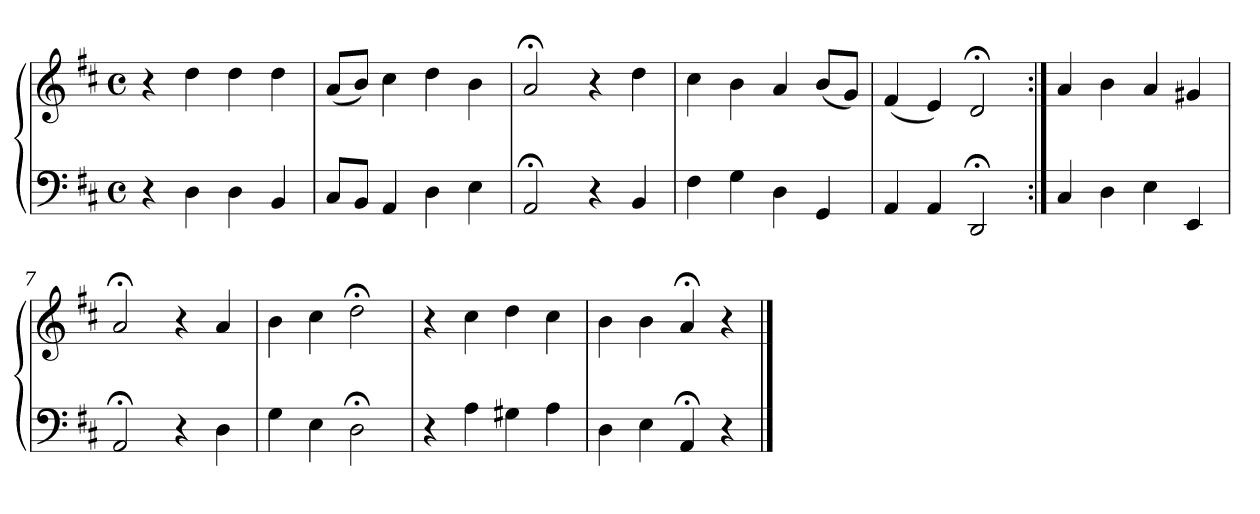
**kern	**kern
*part1	*part1
*staff2	*staff1
*clefF4	*clefG2
*k[f#c#]	*k[f#c#]
*M4/4	*M4/4
*met(c)	*met(c)
=1	=1
4r	4r
4D	4dd
4D	4dd
4BB	4dd
=2	=2
8C#L	(8aL
8BBJ	8bJ)
4AA	4cc#
4D	4dd
4E	4b
=3	=3
2AA;<	2a;<
4r	4r
4BB	4dd
=4	=4
4F#	4cc#
4G	4b
4D	4a
4GG	(8bL
.	8gJ)
=5	=5
4AA	(4f#
4AA	4e)
2DD;<	2d;<
=6:|!	=6:|!
4C#	4a
4D	4b
4E	4a
4EE	4g#X
=7	=7
2AA;<	2a;<
4r	4r
4D	4a
!!LO:LB:g=z
=8	=8
4G	4b
4E	4cc#
2D;<	2dd;<
=9	=9
4r	4r
4A	4cc#
4G#X	4dd
4A	4cc#
=10	=10
4D	4b
4E	4b
4AA;<	4a;<
4r	4r
==	==
*-	*-
